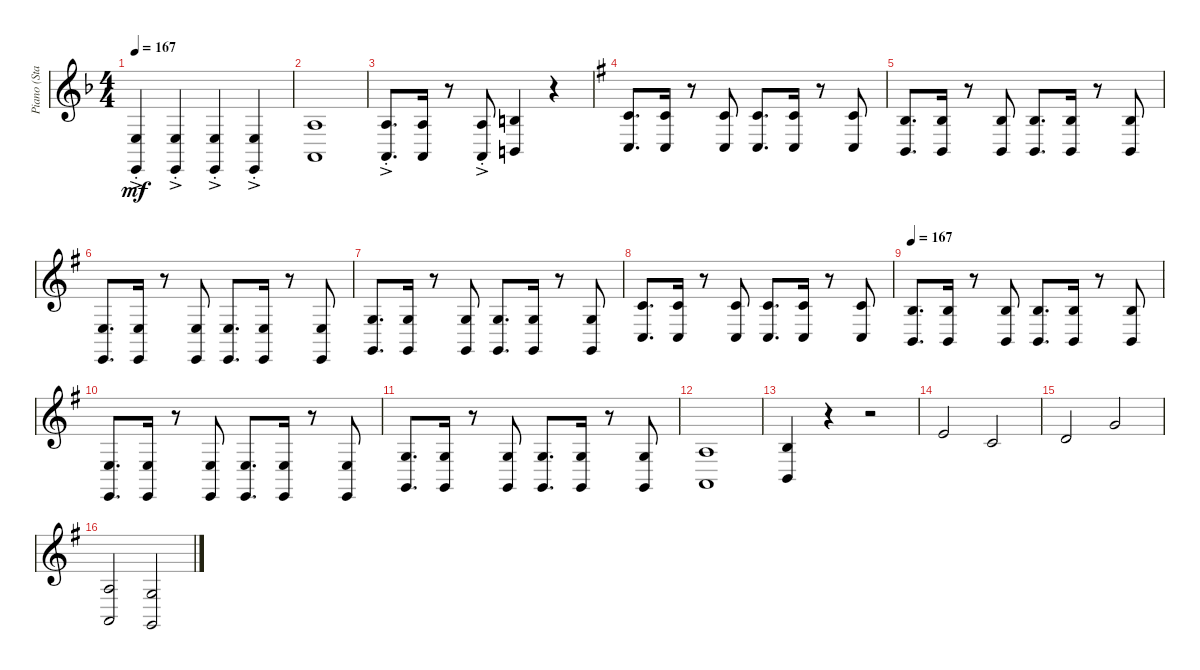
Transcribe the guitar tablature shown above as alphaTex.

\track ("Piano (Staff 2)" "Piano (Sta") {instrument acousticgrandpiano}
\staff {score}
\tuning (E4 B3 G3 D3 A2 E2 B1) {hide}
\ts (4 4)
\tempo 167
\clef g2
\ks dminor
(2.4{ac st} 0.6{ac st}).4{dy mf} (2.4{ac st} 0.6{ac st}).4 (2.4{ac st} 0.6{ac st}).4 (2.4{ac st} 0.6{ac st}).4 |
(2.3 0.5).1 |
(2.3 0.5{ac st}).8{d} (2.3 0.5).16 r.8 (2.3 0.5{ac st}).8 (0.2 2.5).4 r.4 |
\ks eminor
(1.2 3.5).8{d} (1.2 3.5).16 r.8 (1.2 3.5).8 (1.2 3.5).8{d} (1.2 3.5).16 r.8 (1.2 3.5).8 |
(0.2 2.5).8{d} (0.2 2.5).16 r.8 (0.2 2.5).8 (0.2 2.5).8{d} (0.2 2.5).16 r.8 (0.2 2.5).8 |
(2.4 0.6).8{d} (2.4 0.6).16 r.8 (2.4 0.6).8 (2.4 0.6).8{d} (2.4 0.6).16 r.8 (2.4 0.6).8 |
(0.3 3.6).8{d} (0.3 3.6).16 r.8 (0.3 3.6).8 (0.3 3.6).8{d} (0.3 3.6).16 r.8 (0.3 3.6).8 |
(1.2 3.5).8{d} (1.2 3.5).16 r.8 (1.2 3.5).8 (1.2 3.5).8{d} (1.2 3.5).16 r.8 (1.2 3.5).8 |
\tempo 167
(0.2 2.5).8{d} (0.2 2.5).16 r.8 (0.2 2.5).8 (0.2 2.5).8{d} (0.2 2.5).16 r.8 (0.2 2.5).8 |
(2.4 0.6).8{d} (2.4 0.6).16 r.8 (2.4 0.6).8 (2.4 0.6).8{d} (2.4 0.6).16 r.8 (2.4 0.6).8 |
(0.3 3.6).8{d} (0.3 3.6).16 r.8 (0.3 3.6).8 (0.3 3.6).8{d} (0.3 3.6).16 r.8 (0.3 3.6).8 |
(2.3 0.5).1 |
(0.2 2.5).4 r.4 r.2 |
0.1.2 1.2.2 |
3.2.2 3.1.2 |
(2.3 0.5).2 (0.3 3.6).2
